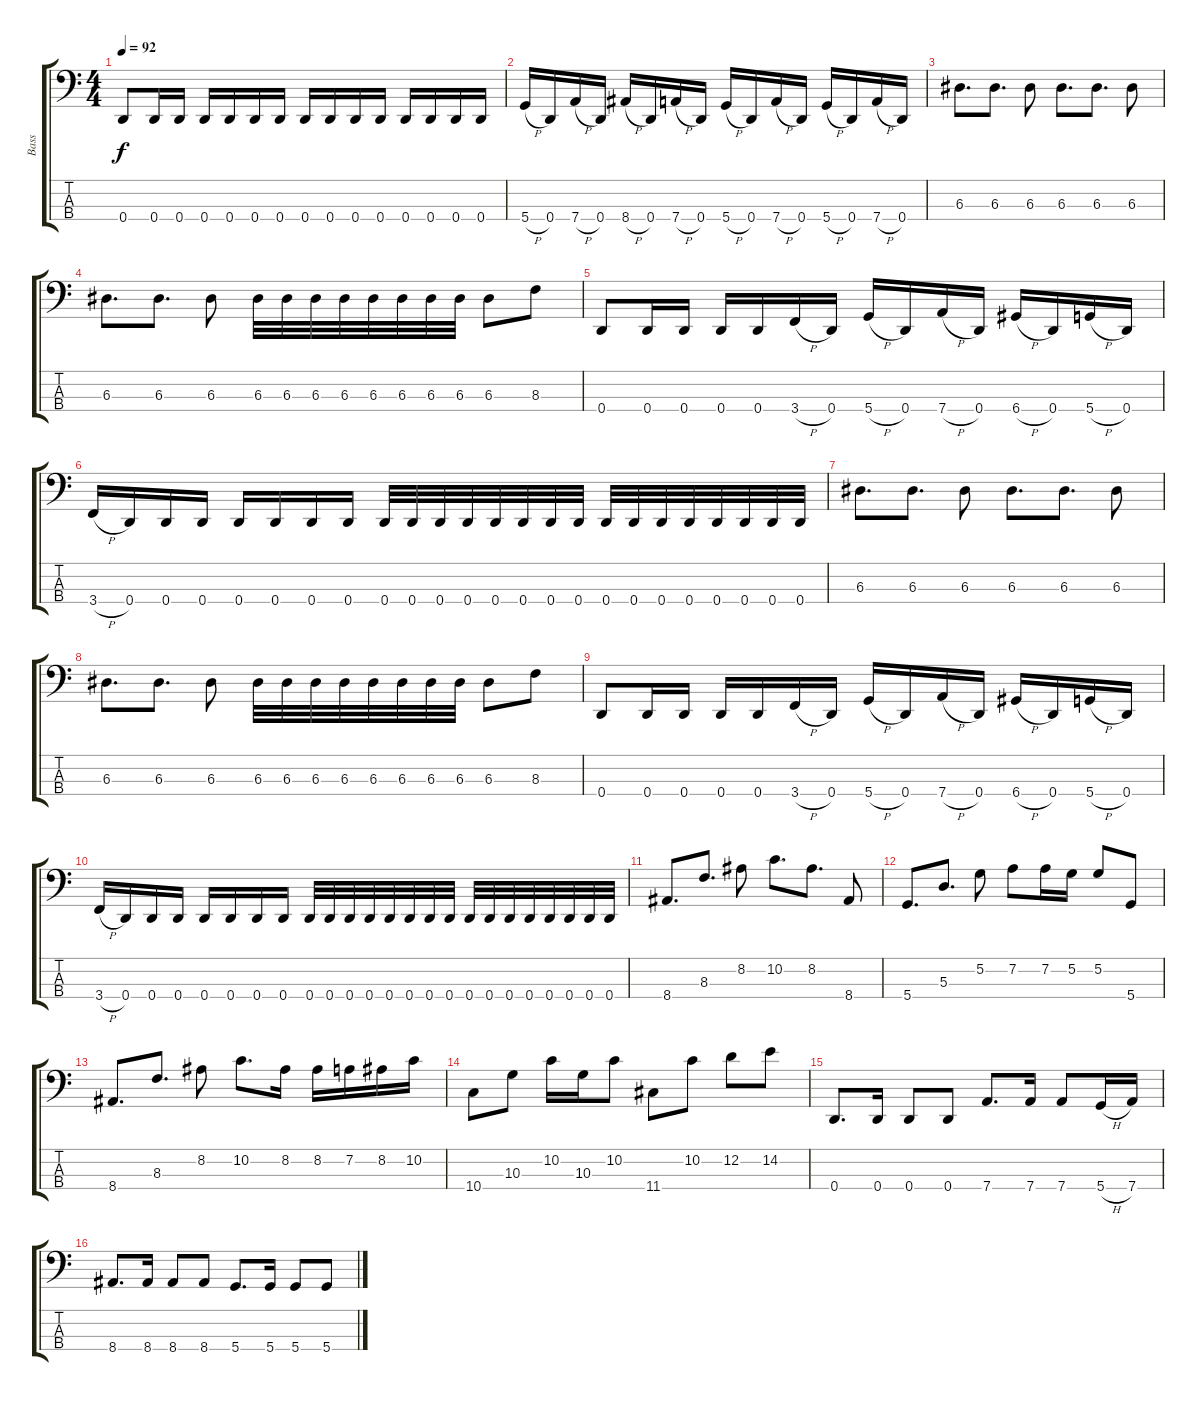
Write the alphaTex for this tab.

\track ("Bass" "Bass") {instrument electricbasspick}
\staff {score tabs}
\tuning (G2 D2 A1 D1) {hide}
\ts (4 4)
\tempo 92
\clef f4
\ks c
0.4.8{dy f} 0.4.16 0.4.16 0.4.16 0.4.16 0.4.16 0.4.16 0.4.16 0.4.16 0.4.16 0.4.16 0.4.16 0.4.16 0.4.16 0.4.16 |
5.4{h}.16 0.4.16 7.4{h}.16 0.4.16 8.4{h}.16 0.4.16 7.4{h}.16 0.4.16 5.4{h}.16 0.4.16 7.4{h}.16 0.4.16 5.4{h}.16 0.4.16 7.4{h}.16 0.4.16 |
6.3.8{d} 6.3.8{d} 6.3.8 6.3.8{d} 6.3.8{d} 6.3.8 |
6.3.8{d} 6.3.8{d} 6.3.8 6.3.32 6.3.32 6.3.32 6.3.32 6.3.32 6.3.32 6.3.32 6.3.32 6.3.8 8.3.8 |
0.4.8 0.4.16 0.4.16 0.4.16 0.4.16 3.4{h}.16 0.4.16 5.4{h}.16 0.4.16 7.4{h}.16 0.4.16 6.4{h}.16 0.4.16 5.4{h}.16 0.4.16 |
3.4{h}.16 0.4.16 0.4.16 0.4.16 0.4.16 0.4.16 0.4.16 0.4.16 0.4.32 0.4.32 0.4.32 0.4.32 0.4.32 0.4.32 0.4.32 0.4.32 0.4.32 0.4.32 0.4.32 0.4.32 0.4.32 0.4.32 0.4.32 0.4.32 |
6.3.8{d} 6.3.8{d} 6.3.8 6.3.8{d} 6.3.8{d} 6.3.8 |
6.3.8{d} 6.3.8{d} 6.3.8 6.3.32 6.3.32 6.3.32 6.3.32 6.3.32 6.3.32 6.3.32 6.3.32 6.3.8 8.3.8 |
0.4.8 0.4.16 0.4.16 0.4.16 0.4.16 3.4{h}.16 0.4.16 5.4{h}.16 0.4.16 7.4{h}.16 0.4.16 6.4{h}.16 0.4.16 5.4{h}.16 0.4.16 |
3.4{h}.16 0.4.16 0.4.16 0.4.16 0.4.16 0.4.16 0.4.16 0.4.16 0.4.32 0.4.32 0.4.32 0.4.32 0.4.32 0.4.32 0.4.32 0.4.32 0.4.32 0.4.32 0.4.32 0.4.32 0.4.32 0.4.32 0.4.32 0.4.32 |
8.4.8{d} 8.3.8{d} 8.2.8 10.2.8{d} 8.2.8{d} 8.4.8 |
5.4.8{d} 5.3.8{d} 5.2.8 7.2.8 7.2.16 5.2.16 5.2.8 5.4.8 |
8.4.8{d} 8.3.8{d} 8.2.8 10.2.8{d} 8.2.16 8.2.16 7.2.16 8.2.16 10.2.16 |
10.4.8 10.3.8 10.2.16 10.3.16 10.2.8 11.4.8 10.2.8 12.2.8 14.2.8 |
0.4.8{d} 0.4.16 0.4.8 0.4.8 7.4.8{d} 7.4.16 7.4.8 5.4{h}.16 7.4.16 |
8.4.8{d} 8.4.16 8.4.8 8.4.8 5.4.8{d} 5.4.16 5.4.8 5.4.8
